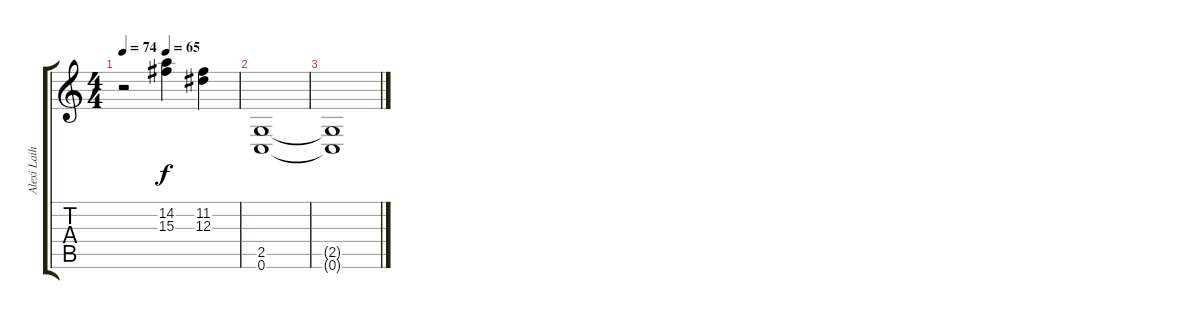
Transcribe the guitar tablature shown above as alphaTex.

\track ("Alexi Laiho" "Alexi Laih") {instrument distortionguitar}
\staff {score tabs}
\tuning (C4 G3 Eb3 Bb2 F2 C2) {hide}
\ts (4 4)
\tempo 74
\tempo (65 0.375)
\clef g2
\ks c
r.2{dy f} (14.2 15.3).4 (11.2 12.3).4 |
(2.5 0.6).1 |
(2.5{t} 0.6{t}).1
